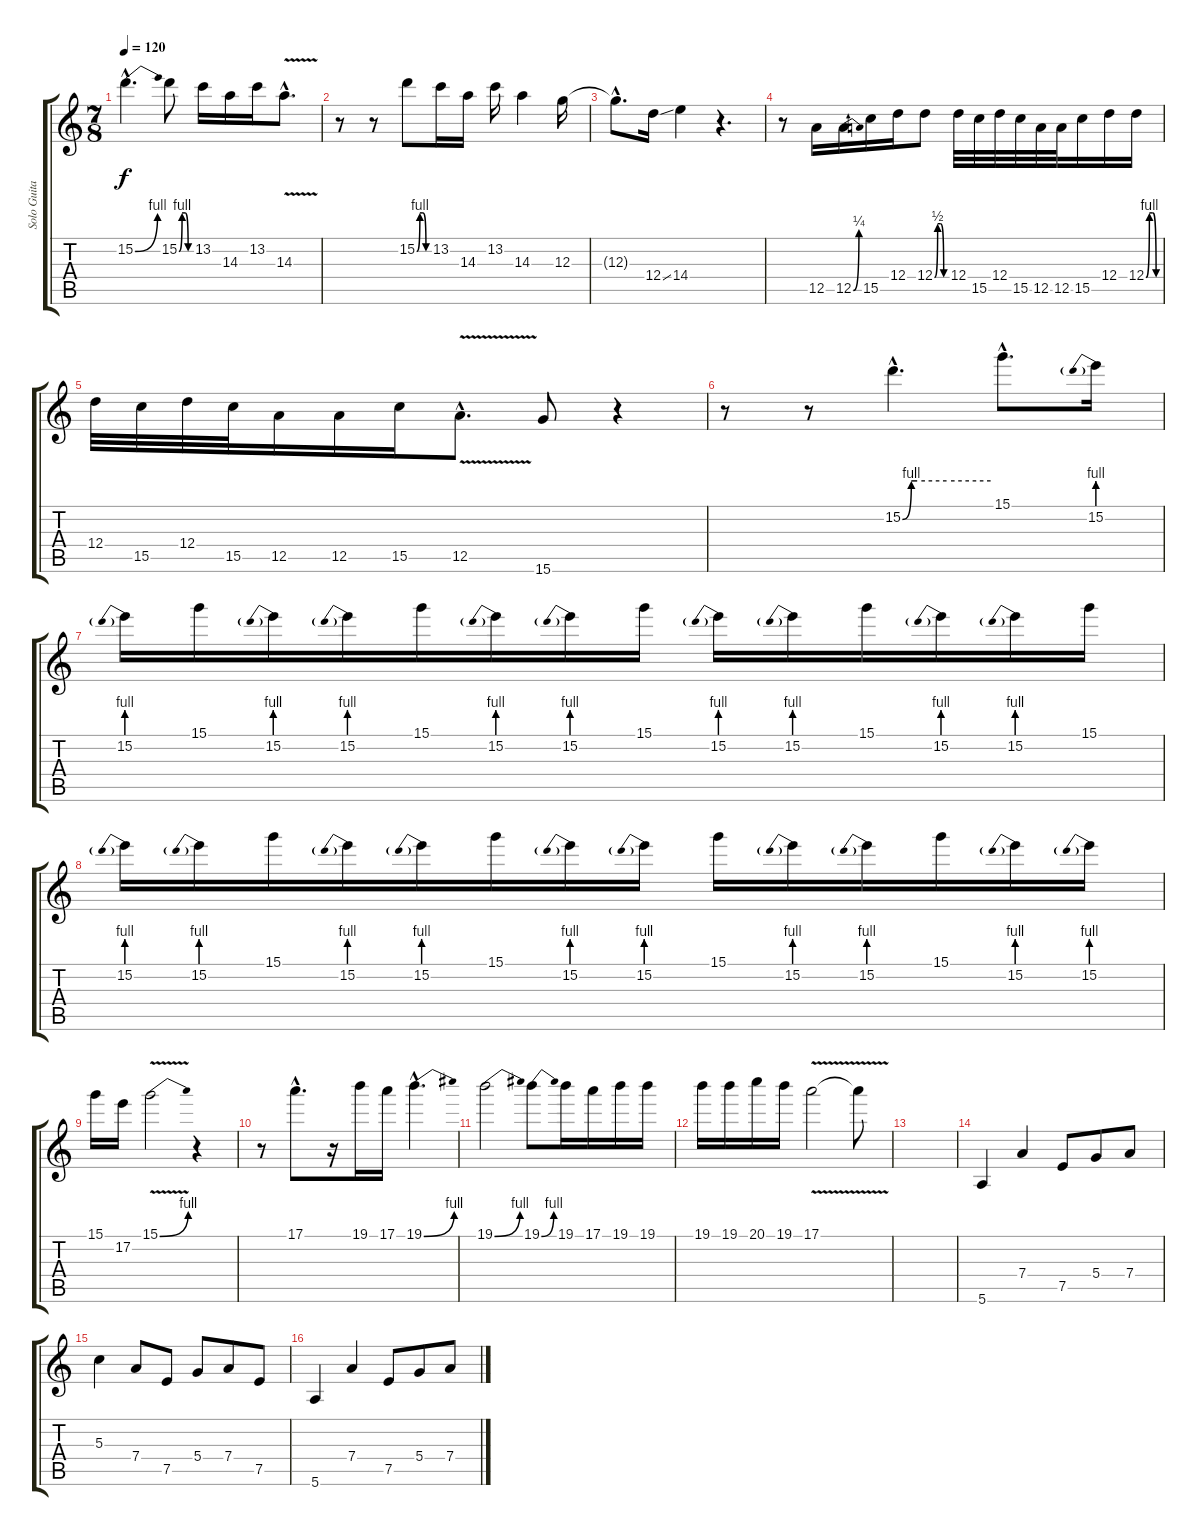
\track ("Solo Guitar" "Solo Guita") {instrument overdrivenguitar}
\staff {score tabs}
\tuning (E4 B3 G3 D3 A2 E2) {hide}
\ts (7 8)
\tempo 120
\clef g2
\ks c
15.2{be (bend 0 0 60 4) hac}.4{d dy f} 15.2{be (custom 0 0 15 4 30 4 45 0 60 0)}.8 13.2.16 14.3.16 13.2.16 14.3{v hac}.8{d} |
r.8 r.8 15.2{be (custom 0 0 15 4 30 4 45 0 60 0)}.8 13.2.16 14.3.16 13.2.16 14.3.4 12.3.16 |
12.3{hac t}.8{d} 12.4{ss}.16 14.4.4 r.4{d} |
r.8 12.5.16 12.5{be (bend 0 0 60 1)}.16 15.5.16 12.4.16 12.4{be (custom 0 0 15 2 30 2 45 0 60 0)}.8 12.4.32 15.5.32 12.4.32 15.5.32 12.5.32 12.5.32 15.5.16 12.4.16 12.4{be (custom 0 0 15 4 30 4 45 0 60 0)}.16 |
12.4.32 15.5.32 12.4.32 15.5.32 12.5.16 12.5.16 15.5.16 12.5{v hac}.8{d} 15.6.8 r.4 |
r.8 r.8 15.2{be (custom 0 0 6 4 10 4 30 4 60 4) hac}.4{d} 15.1{hac}.8{d} 15.2{be (prebend 0 4 60 4)}.16 |
15.2{be (prebend 0 4 60 4)}.16 15.1.16 15.2{be (prebend 0 4 60 4)}.16 15.2{be (prebend 0 4 60 4)}.16 15.1.16 15.2{be (prebend 0 4 60 4)}.16 15.2{be (prebend 0 4 60 4)}.16 15.1.16 15.2{be (prebend 0 4 60 4)}.16 15.2{be (prebend 0 4 60 4)}.16 15.1.16 15.2{be (prebend 0 4 60 4)}.16 15.2{be (prebend 0 4 60 4)}.16 15.1.16 |
15.2{be (prebend 0 4 60 4)}.16 15.2{be (prebend 0 4 60 4)}.16 15.1.16 15.2{be (prebend 0 4 60 4)}.16 15.2{be (prebend 0 4 60 4)}.16 15.1.16 15.2{be (prebend 0 4 60 4)}.16 15.2{be (prebend 0 4 60 4)}.16 15.1.16 15.2{be (prebend 0 4 60 4)}.16 15.2{be (prebend 0 4 60 4)}.16 15.1.16 15.2{be (prebend 0 4 60 4)}.16 15.2{be (prebend 0 4 60 4)}.16 |
15.1.16 17.2.16 15.1{be (bend 0 0 60 4) v}.2 r.4 |
r.8 17.1{hac}.8{d} r.16 19.1.16 17.1.16 19.1{be (bend 0 0 60 4) hac}.4{d} |
19.1{be (bend 0 0 60 4)}.2 19.1{be (bend 0 0 60 4)}.8 19.1.16 17.1.16 19.1.16 19.1.16 |
19.1.16 19.1.16 20.1.16 19.1.16 17.1{v}.2 17.1{t}.8 |
|
5.6.4 7.4.4 7.5.8 5.4.8 7.4.8 |
5.3.4 7.4.8 7.5.8 5.4.8 7.4.8 7.5.8 |
5.6.4 7.4.4 7.5.8 5.4.8 7.4.8
